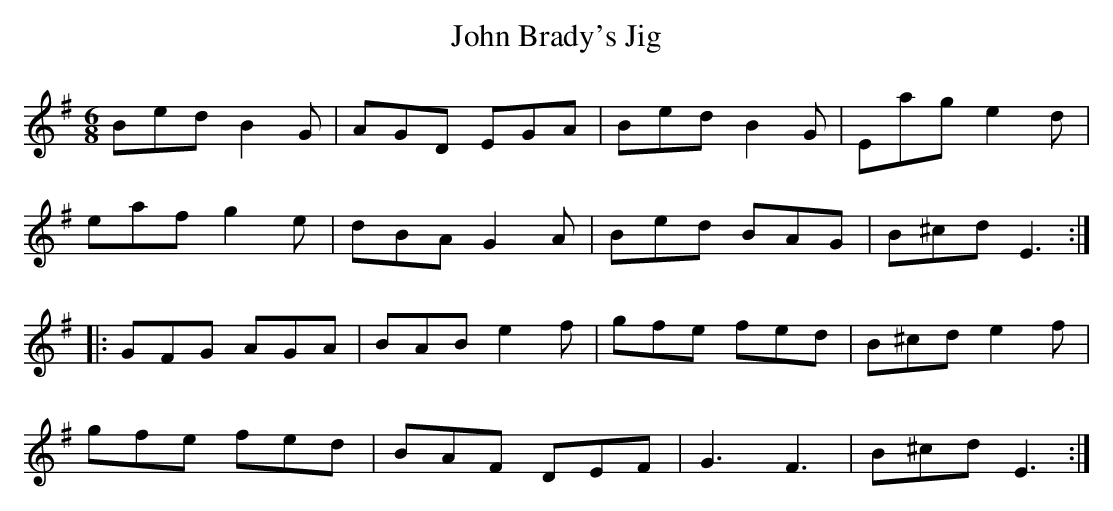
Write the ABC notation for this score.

X:1
T:John Brady's Jig
M:6/8
L:1/8
K:Em
Bed B2G | AGD EGA | Bed B2G | Eag e2d |
eaf g2e | dBA G2A | Bed BAG | B^cd E3 ::
GFG AGA | BAB e2f | gfe fed | B^cd e2f |
gfe fed | BAF DEF | G3F3 | B^cd E3 :|
